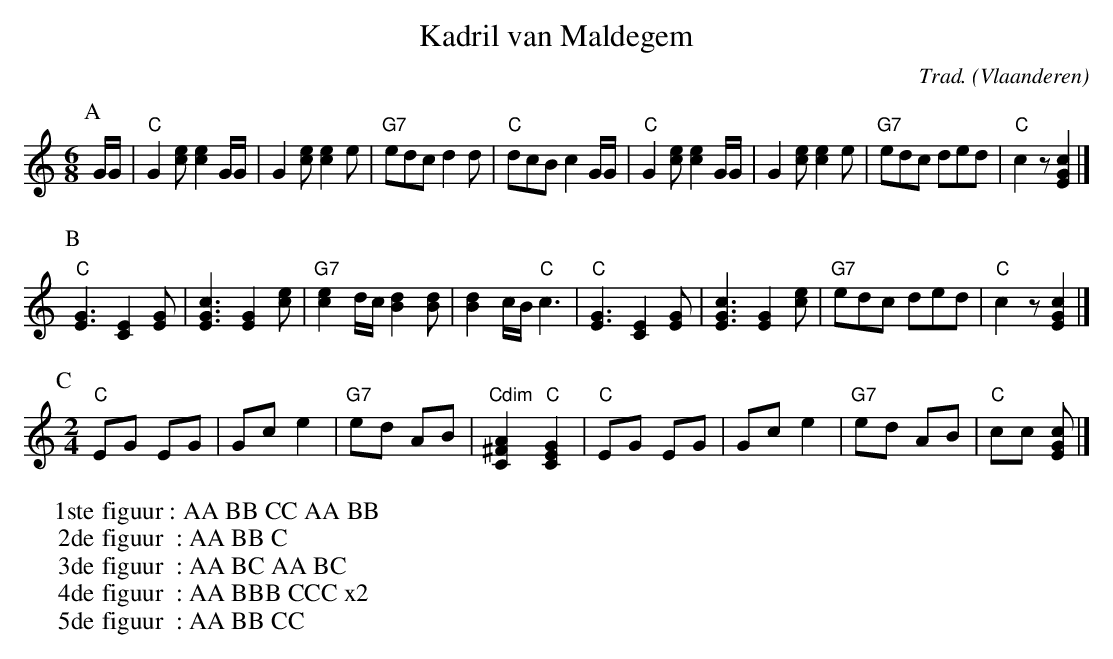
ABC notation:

X:1
T:Kadril van Maldegem
C:Trad.
O:Vlaanderen
L:1/8
M:6/8
K:C
P:A
G/G/ | "C" G2 [ec] [e2c2] G/G/ | G2 [ec] [e2c2] e | "G7"edc d2 d | "C" dcB c2 G/G/ |"C" G2 [ec] [e2c2] G/G/ | G2 [ec] [e2c2] e | "G7"edc ded | "C" c2 z [c2G2E2] |]
P:B
"C" [G3E3] [E2C2] [GE] | [c3G3E3] [G2E2] [ec] | "G7"[e2c2] d/c/ [d2B2] [dB] | [d2B2] c/B/ "C"c3 | "C" [G3E3] [E2C2] [GE] | [c3G3E3] [G2E2] [ec] |"G7"edc ded | "C" c2 z [c2G2E2] |]
P:C
M:2/4
L:1/8
"C"EG EG |Gc e2 | "G7"ed AB | "Cdim"[A2^F2C2] "C"[G2E2C2] | "C" EG EG |Gc e2 | "G7"ed AB | "C" cc [cGE] |]
W:1ste figuur : AA BB CC AA BB
W:2de figuur  : AA BB C
W:3de figuur  : AA BC AA BC
W:4de figuur  : AA BBB CCC x2
W:5de figuur  : AA BB CC
